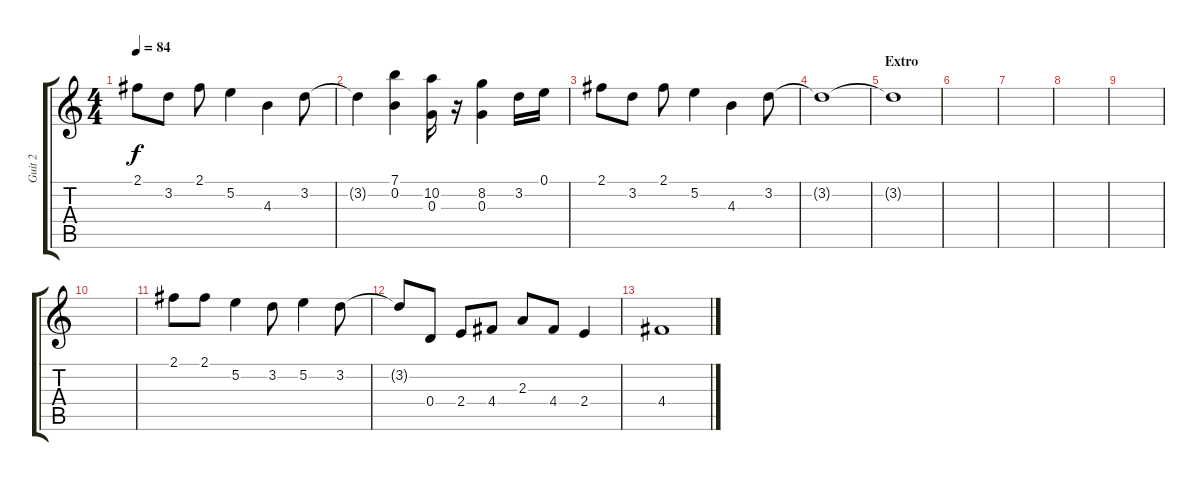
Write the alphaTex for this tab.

\track ("Guit 2" "Guit 2") {instrument electricguitarjazz}
\staff {score tabs}
\tuning (E4 B3 G3 D3 A2 E2) {hide}
\ts (4 4)
\tempo 84
\clef g2
\ks c
2.1.8{dy f} 3.2.8 2.1.8 5.2.4 4.3.4 3.2.8 |
3.2{t}.4 (7.1 0.2).4 (10.2 0.3).16 r.16 (8.2 0.3).4 3.2.16 0.1.16 |
2.1.8 3.2.8 2.1.8 5.2.4 4.3.4 3.2.8 |
3.2{t}.1 |
\section ("" "Extro")
3.2{t}.1 |
|
|
|
|
|
2.1.8 2.1.8 5.2.4 3.2.8 5.2.4 3.2.8 |
3.2{t}.8 0.4.8 2.4.8 4.4.8 2.3.8 4.4.8 2.4.4 |
4.4.1
